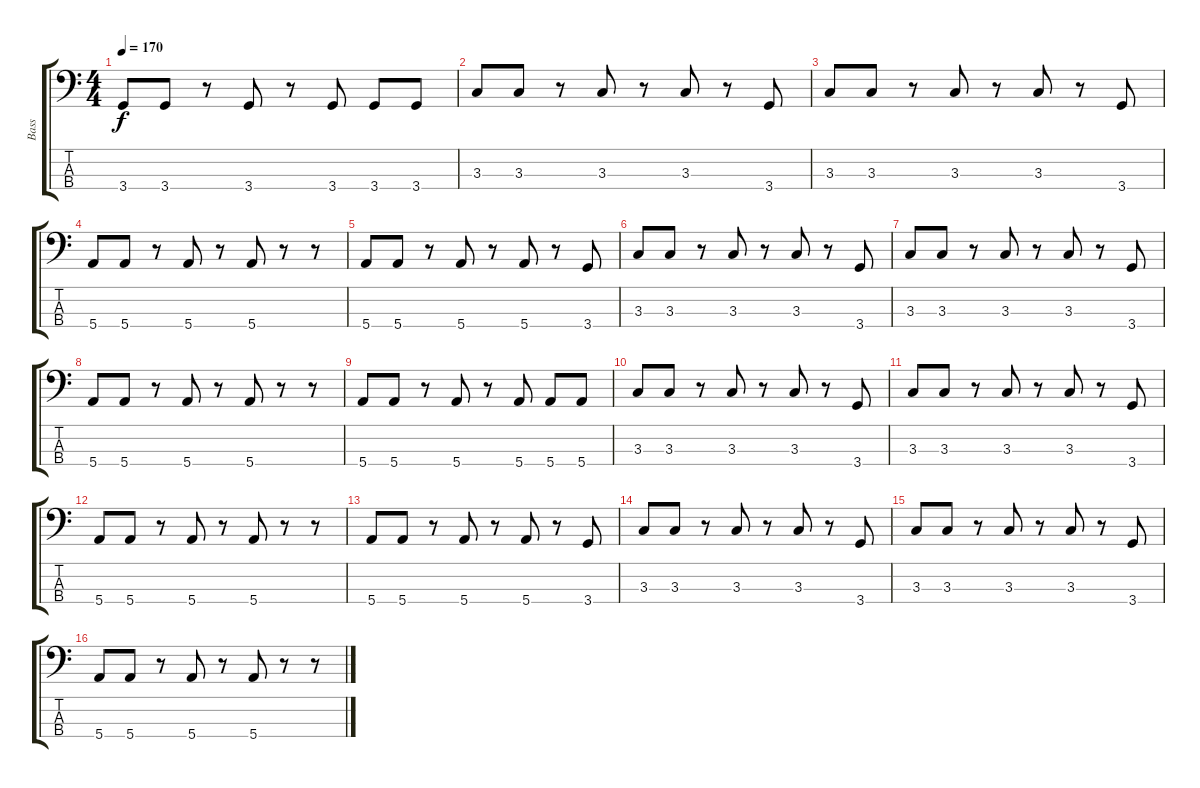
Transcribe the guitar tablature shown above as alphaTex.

\track ("Bass" "Bass") {instrument electricbasspick}
\staff {score tabs}
\tuning (G2 D2 A1 E1) {hide}
\ts (4 4)
\tempo 170
\clef f4
\ks c
3.4.8{dy f} 3.4.8 r.8 3.4.8 r.8 3.4.8 3.4.8 3.4.8 |
3.3.8 3.3.8 r.8 3.3.8 r.8 3.3.8 r.8 3.4.8 |
3.3.8 3.3.8 r.8 3.3.8 r.8 3.3.8 r.8 3.4.8 |
5.4.8 5.4.8 r.8 5.4.8 r.8 5.4.8 r.8 r.8 |
5.4.8 5.4.8 r.8 5.4.8 r.8 5.4.8 r.8 3.4.8 |
3.3.8 3.3.8 r.8 3.3.8 r.8 3.3.8 r.8 3.4.8 |
3.3.8 3.3.8 r.8 3.3.8 r.8 3.3.8 r.8 3.4.8 |
5.4.8 5.4.8 r.8 5.4.8 r.8 5.4.8 r.8 r.8 |
5.4.8 5.4.8 r.8 5.4.8 r.8 5.4.8 5.4.8 5.4.8 |
3.3.8 3.3.8 r.8 3.3.8 r.8 3.3.8 r.8 3.4.8 |
3.3.8 3.3.8 r.8 3.3.8 r.8 3.3.8 r.8 3.4.8 |
5.4.8 5.4.8 r.8 5.4.8 r.8 5.4.8 r.8 r.8 |
5.4.8 5.4.8 r.8 5.4.8 r.8 5.4.8 r.8 3.4.8 |
3.3.8 3.3.8 r.8 3.3.8 r.8 3.3.8 r.8 3.4.8 |
3.3.8 3.3.8 r.8 3.3.8 r.8 3.3.8 r.8 3.4.8 |
5.4.8 5.4.8 r.8 5.4.8 r.8 5.4.8 r.8 r.8
